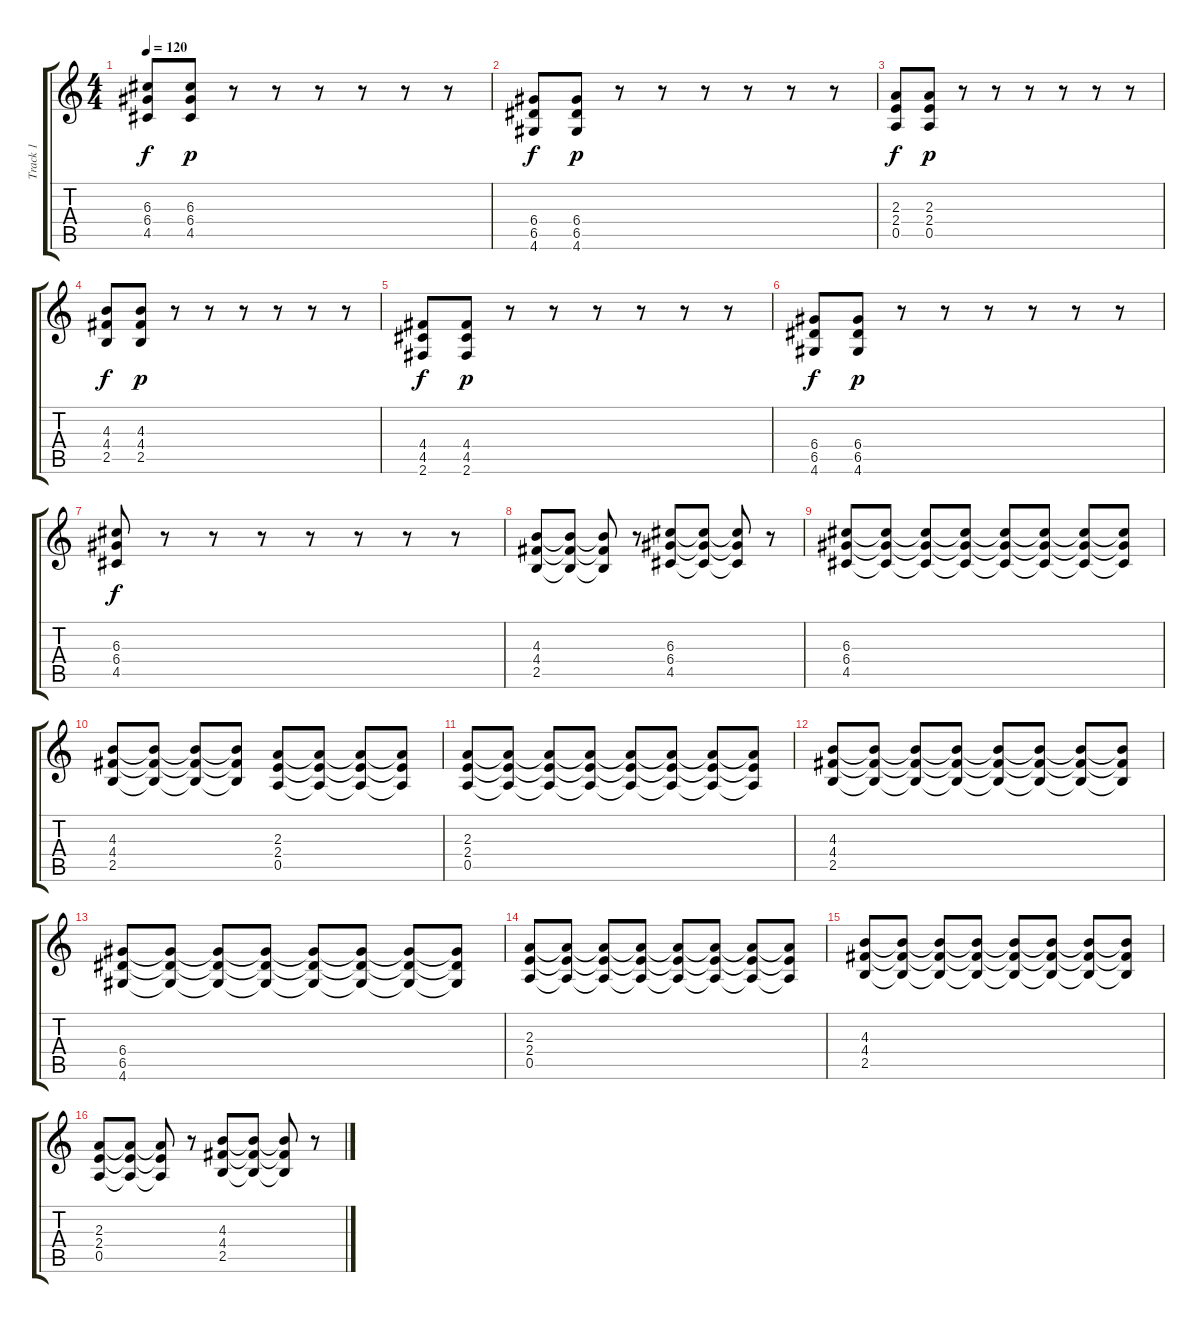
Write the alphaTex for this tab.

\track ("Track 1" "Track 1") {instrument distortionguitar}
\staff {score tabs}
\tuning (E4 B3 G3 D3 A2 E2) {hide}
\ts (4 4)
\tempo 120
\clef g2
\ks c
(6.3 6.4 4.5).8{dy f} (6.3 6.4 4.5).8{dy p} r.8 r.8 r.8 r.8 r.8 r.8 |
(6.4 6.5 4.6).8{dy f} (6.4 6.5 4.6).8{dy p} r.8 r.8 r.8 r.8 r.8 r.8 |
(2.3 2.4 0.5).8{dy f} (2.3 2.4 0.5).8{dy p} r.8 r.8 r.8 r.8 r.8 r.8 |
(4.3 4.4 2.5).8{dy f} (4.3 4.4 2.5).8{dy p} r.8 r.8 r.8 r.8 r.8 r.8 |
(4.4 4.5 2.6).8{dy f} (4.4 4.5 2.6).8{dy p} r.8 r.8 r.8 r.8 r.8 r.8 |
(6.4 6.5 4.6).8{dy f} (6.4 6.5 4.6).8{dy p} r.8 r.8 r.8 r.8 r.8 r.8 |
(6.3 6.4 4.5).8{dy f} r.8 r.8 r.8 r.8 r.8 r.8 r.8 |
(4.3 4.4 2.5).8 (4.3{t} 4.4{t} 2.5{t}).8 (4.3{t} 4.4{t} 2.5{t}).8 r.8 (6.3 6.4 4.5).8 (6.3{t} 6.4{t} 4.5{t}).8 (6.3{t} 6.4{t} 4.5{t}).8 r.8 |
(6.3 6.4 4.5).8 (6.3{t} 6.4{t} 4.5{t}).8 (6.3{t} 6.4{t} 4.5{t}).8{volume 10} (6.3{t} 6.4{t} 4.5{t}).8 (6.3{t} 6.4{t} 4.5{t}).8{volume 8} (6.3{t} 6.4{t} 4.5{t}).8 (6.3{t} 6.4{t} 4.5{t}).8{volume 6} (6.3{t} 6.4{t} 4.5{t}).8 |
(4.3 4.4 2.5).8{volume 12} (4.3{t} 4.4{t} 2.5{t}).8 (4.3{t} 4.4{t} 2.5{t}).8 (4.3{t} 4.4{t} 2.5{t}).8 (2.3 2.4 0.5).8 (2.3{t} 2.4{t} 0.5{t}).8 (2.3{t} 2.4{t} 0.5{t}).8 (2.3{t} 2.4{t} 0.5{t}).8 |
(2.3 2.4 0.5).8 (2.3{t} 2.4{t} 0.5{t}).8 (2.3{t} 2.4{t} 0.5{t}).8{volume 10} (2.3{t} 2.4{t} 0.5{t}).8 (2.3{t} 2.4{t} 0.5{t}).8{volume 8} (2.3{t} 2.4{t} 0.5{t}).8 (2.3{t} 2.4{t} 0.5{t}).8{volume 6} (2.3{t} 2.4{t} 0.5{t}).8 |
(4.3 4.4 2.5).8{volume 12} (4.3{t} 4.4{t} 2.5{t}).8 (4.3{t} 4.4{t} 2.5{t}).8{volume 10} (4.3{t} 4.4{t} 2.5{t}).8 (4.3{t} 4.4{t} 2.5{t}).8{volume 8} (4.3{t} 4.4{t} 2.5{t}).8 (4.3{t} 4.4{t} 2.5{t}).8{volume 6} (4.3{t} 4.4{t} 2.5{t}).8 |
(6.4 6.5 4.6).8{volume 12} (6.4{t} 6.5{t} 4.6{t}).8 (6.4{t} 6.5{t} 4.6{t}).8{volume 10} (6.4{t} 6.5{t} 4.6{t}).8 (6.4{t} 6.5{t} 4.6{t}).8{volume 8} (6.4{t} 6.5{t} 4.6{t}).8 (6.4{t} 6.5{t} 4.6{t}).8{volume 6} (6.4{t} 6.5{t} 4.6{t}).8 |
(2.3 2.4 0.5).8{volume 12} (2.3{t} 2.4{t} 0.5{t}).8 (2.3{t} 2.4{t} 0.5{t}).8{volume 10} (2.3{t} 2.4{t} 0.5{t}).8 (2.3{t} 2.4{t} 0.5{t}).8{volume 8} (2.3{t} 2.4{t} 0.5{t}).8 (2.3{t} 2.4{t} 0.5{t}).8{volume 6} (2.3{t} 2.4{t} 0.5{t}).8 |
(4.3 4.4 2.5).8{volume 12} (4.3{t} 4.4{t} 2.5{t}).8 (4.3{t} 4.4{t} 2.5{t}).8{volume 10} (4.3{t} 4.4{t} 2.5{t}).8 (4.3{t} 4.4{t} 2.5{t}).8{volume 8} (4.3{t} 4.4{t} 2.5{t}).8 (4.3{t} 4.4{t} 2.5{t}).8{volume 6} (4.3{t} 4.4{t} 2.5{t}).8 |
(2.3 2.4 0.5).8{volume 12} (2.3{t} 2.4{t} 0.5{t}).8 (2.3{t} 2.4{t} 0.5{t}).8 r.8 (4.3 4.4 2.5).8 (4.3{t} 4.4{t} 2.5{t}).8 (4.3{t} 4.4{t} 2.5{t}).8 r.8
